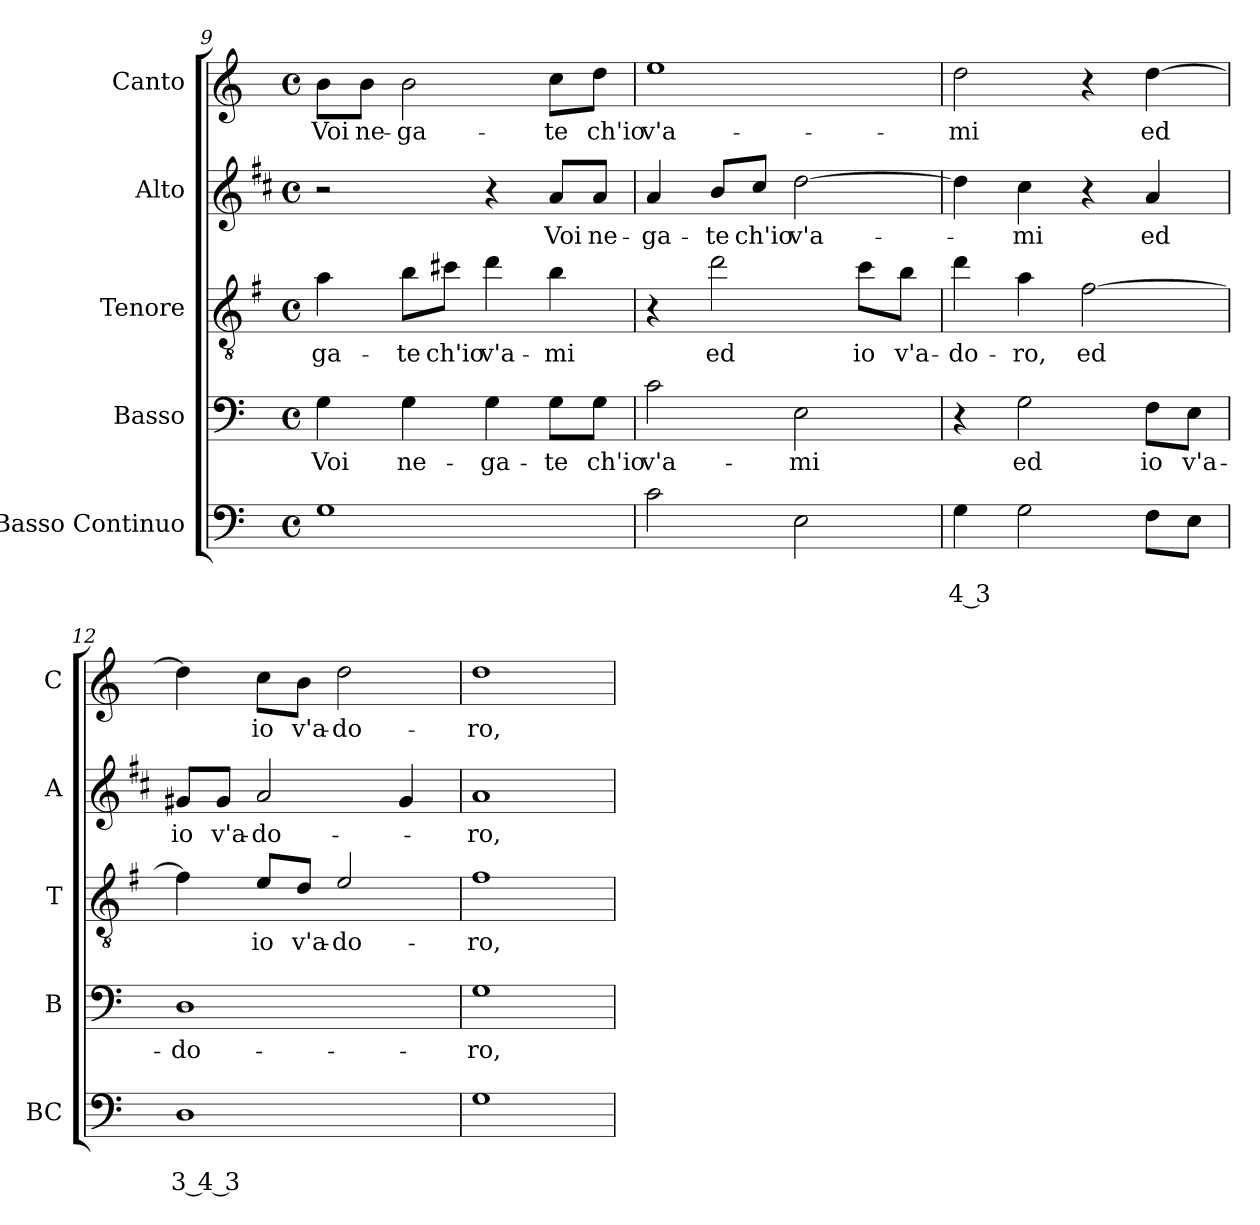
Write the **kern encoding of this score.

**kern	**text	**text	**kern	**text	**kern	**text	**kern	**text	**kern	**text
*part5	*part5	*part5	*part4	*part4	*part3	*part3	*part2	*part2	*part1	*part1
*staff5	*staff5	*staff5	*staff4	*staff4	*staff3	*staff3	*staff2	*staff2	*staff1	*staff1
*I"Basso Continuo	*	*	*I"Basso	*	*I"Tenore	*	*I"Alto	*	*I"Canto	*
*I'BC	*	*	*I'B	*	*I'T	*	*I'A	*	*I'C	*
*clefF4	*	*	*clefF4	*	*clefGv2	*	*clefG2	*	*clefG2	*
*	*	*	*	*	*ITrd4c7	*	*ITrd1c2	*	*	*
*k[]	*	*	*k[]	*	*k[]	*	*k[]	*	*k[]	*
*C:	*	*	*C:	*	*C:	*	*C:	*	*C:	*
*M4/4	*	*	*M4/4	*	*M4/4	*	*M4/4	*	*M4/4	*
*met(c)	*	*	*met(c)	*	*met(c)	*	*met(c)	*	*met(c)	*
=9	=9	=9	=9	=9	=9	=9	=9	=9	=9	=9
!	!	!	!	!LO:LY:b	!	!	!	!	!	!
!	!	!	!	!	!	!LO:LY:b	!	!	!	!
!	!	!	!	!	!	!	!	!	!	!LO:LY:b
1G	.	.	4G\	Voi	4d\	-ga-	2r	.	8b\L	Voi
!	!	!	!	!	!	!	!	!	!	!LO:LY:b
.	.	.	.	.	.	.	.	.	8b\J	ne-
!	!	!	!	!LO:LY:b	!	!	!	!	!	!
!	!	!	!	!	!	!LO:LY:b	!	!	!	!
!	!	!	!	!	!	!	!	!	!	!LO:LY:b
.	.	.	4G\	ne-	8e\L	-te	.	.	2b\	-ga-
!	!	!	!	!	!	!LO:LY:b	!	!	!	!
.	.	.	.	.	8f#X\J	ch'io	.	.	.	.
!	!	!	!	!LO:LY:b	!	!	!	!	!	!
!	!	!	!	!	!	!LO:LY:b	!	!	!	!
.	.	.	4G\	-ga-	4g\	v'a-	4r	.	.	.
!	!	!	!	!LO:LY:b	!	!	!	!	!	!
!	!	!	!	!	!	!LO:LY:b	!	!	!	!
!	!	!	!	!	!	!	!	!LO:LY:b	!	!
!	!	!	!	!	!	!	!	!	!	!LO:LY:b
.	.	.	8G\L	-te	4e\	-mi	8g/L	Voi	8cc\L	-te
!	!	!	!	!LO:LY:b	!	!	!	!	!	!
!	!	!	!	!	!	!	!	!LO:LY:b	!	!
!	!	!	!	!	!	!	!	!	!	!LO:LY:b
.	.	.	8G\J	ch'io	.	.	8g/J	ne-	8dd\J	ch'io
!!LO:PB:g=z
=10	=10	=10	=10	=10	=10	=10	=10	=10	=10	=10
!	!	!	!	!LO:LY:b	!	!	!	!	!	!
!	!	!	!	!	!	!	!	!LO:LY:b	!	!
!	!	!	!	!	!	!	!	!	!	!LO:LY:b
2c\	.	.	2c\	v'a-	4r	.	4g/	-ga-	1ee	v'a-
!	!	!	!	!	!	!LO:LY:b	!	!	!	!
!	!	!	!	!	!	!	!	!LO:LY:b	!	!
.	.	.	.	.	2g\	ed	8a/L	-te	.	.
!	!	!	!	!	!	!	!	!LO:LY:b	!	!
.	.	.	.	.	.	.	8b/J	ch'io	.	.
!	!	!	!	!LO:LY:b	!	!	!	!	!	!
!	!	!	!	!	!	!	!	!LO:LY:b	!	!
2E\	.	.	2E\	-mi	.	.	[2cc\	v'a-	.	.
!	!	!	!	!	!	!LO:LY:b	!	!	!	!
.	.	.	.	.	8f\L	io	.	.	.	.
!	!	!	!	!	!	!LO:LY:b	!	!	!	!
.	.	.	.	.	8e\J	v'a-	.	.	.	.
=11	=11	=11	=11	=11	=11	=11	=11	=11	=11	=11
!	!	!LO:LY:b	!	!	!	!	!	!	!	!
!	!	!	!	!	!	!LO:LY:b	!	!	!	!
!	!	!	!	!	!	!	!	!	!	!LO:LY:b
4G\	.	4 3	4r	.	4g\	-do-	4cc\]	.	2dd\	-mi
!	!	!	!	!LO:LY:b	!	!	!	!	!	!
!	!	!	!	!	!	!LO:LY:b	!	!	!	!
!	!	!	!	!	!	!	!	!LO:LY:b	!	!
2G\	.	.	2G\	ed	4d\	-ro,	4b\	-mi	.	.
!	!	!	!	!	!	!LO:LY:b	!	!	!	!
.	.	.	.	.	[2B\	ed	4r	.	4r	.
!	!	!	!	!LO:LY:b	!	!	!	!	!	!
!	!	!	!	!	!	!	!	!LO:LY:b	!	!
!	!	!	!	!	!	!	!	!	!	!LO:LY:b
8F\L	.	.	8F\L	io	.	.	4g/	ed	[4dd\	ed
!	!	!	!	!LO:LY:b	!	!	!	!	!	!
8E\J	.	.	8E\J	v'a-	.	.	.	.	.	.
=12	=12	=12	=12	=12	=12	=12	=12	=12	=12	=12
!	!	!LO:LY:b	!	!	!	!	!	!	!	!
!	!	!	!	!LO:LY:b	!	!	!	!	!	!
!	!	!	!	!	!	!	!	!LO:LY:b	!	!
1D	.	3 4 3	1D	-do-	4B\]	.	8f#X/L	io	4dd\]	.
!	!	!	!	!	!	!	!	!LO:LY:b	!	!
.	.	.	.	.	.	.	8f#/J	v'a-	.	.
!	!	!	!	!	!	!LO:LY:b	!	!	!	!
!	!	!	!	!	!	!	!	!LO:LY:b	!	!
!	!	!	!	!	!	!	!	!	!	!LO:LY:b
.	.	.	.	.	8A/L	io	2g/	-do-	8cc\L	io
!	!	!	!	!	!	!LO:LY:b	!	!	!	!
!	!	!	!	!	!	!	!	!	!	!LO:LY:b
.	.	.	.	.	8G/J	v'a-	.	.	8b\J	v'a-
!	!	!	!	!	!	!LO:LY:b	!	!	!	!
!	!	!	!	!	!	!	!	!	!	!LO:LY:b
.	.	.	.	.	2A/	-do-	.	.	2dd\	-do-
.	.	.	.	.	.	.	4f#/	.	.	.
=13	=13	=13	=13	=13	=13	=13	=13	=13	=13	=13
!	!	!	!	!LO:LY:b	!	!	!	!	!	!
!	!	!	!	!	!	!LO:LY:b	!	!	!	!
!	!	!	!	!	!	!	!	!LO:LY:b	!	!
!	!	!	!	!	!	!	!	!	!	!LO:LY:b
1G	.	.	1G	-ro,	1B	-ro,	1g	-ro,	1dd	-ro,
=	=	=	=	=	=	=	=	=	=	=
*-	*-	*-	*-	*-	*-	*-	*-	*-	*-	*-
